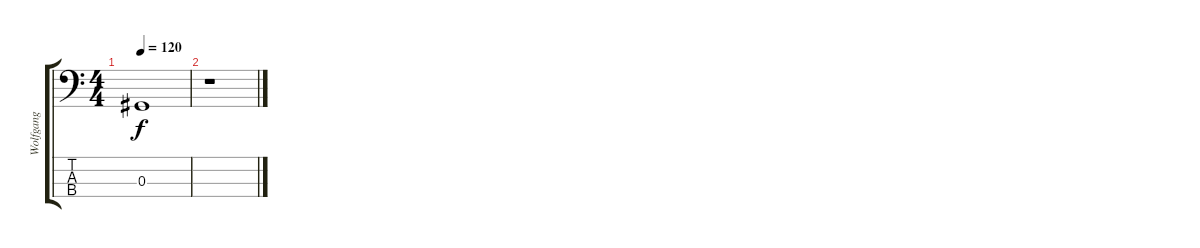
\track ("Wolfgang" "Wolfgang") {instrument electricbasspick}
\staff {score tabs}
\tuning (Gb2 Db2 Ab1 Eb1) {hide}
\ts (4 4)
\tempo 120
\clef f4
\ks c
0.3{t}.1{dy f} |
r.1
